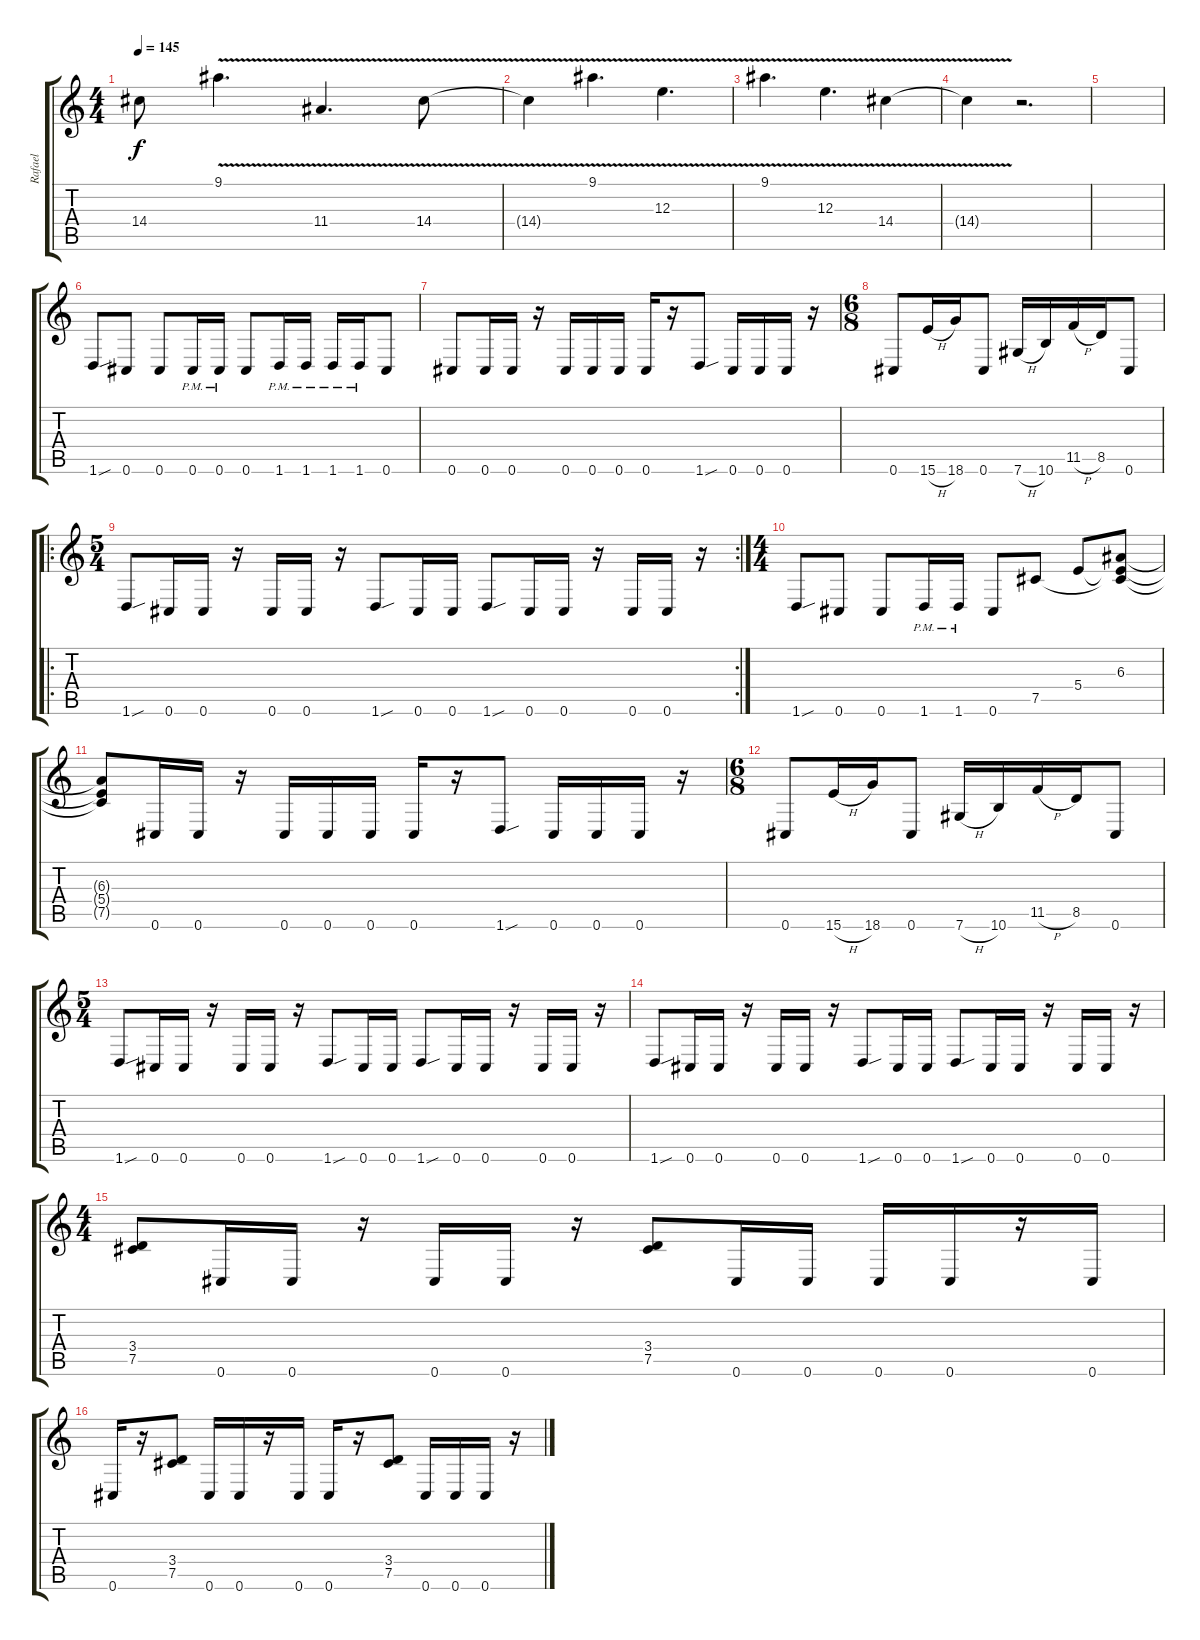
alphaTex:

\track ("Rafael" "Rafael") {instrument distortionguitar}
\staff {score tabs}
\tuning (Db4 Ab3 E3 B2 Gb2 Db2) {hide}
\ts (4 4)
\tempo 145
\clef g2
\ks c
14.4{t}.8{dy f} 9.1{v}.4{d} 11.4{v}.4{d} 14.4{v}.8 |
14.4{t}.4 9.1{v}.4{d} 12.3{v}.4{d} |
9.1{v}.4{d} 12.3{v}.4{d} 14.4{v}.4 |
14.4{t}.4 r.2{d} |
|
1.6{sou}.8 0.6.8 0.6.8 0.6{pm}.16 0.6{pm}.16 0.6.8 1.6{pm}.16 1.6{pm}.16 1.6{pm}.16 1.6{pm}.16 0.6.8 |
0.6.8 0.6.16 0.6.16 r.16 0.6.16 0.6.16 0.6.16 0.6.16 r.16 1.6{sou}.8 0.6.16 0.6.16 0.6.16 r.16 |
\ts (6 8)
0.6.8 15.6{h}.16 18.6.16 0.6.8 7.6{h}.16 10.6.16 11.5{h}.16 8.5.16 0.6.8 |
\ro
\rc 2
\ts (5 4)
1.6{sou}.8 0.6.16 0.6.16 r.16 0.6.16 0.6.16 r.16 1.6{sou}.8 0.6.16 0.6.16 1.6{sou}.8 0.6.16 0.6.16 r.16 0.6.16 0.6.16 r.16 |
\ts (4 4)
1.6{sou}.8 0.6.8 0.6.8 1.6{pm}.16 1.6{pm}.16 0.6.8 7.5.8 5.4.8 (6.3 5.4{t} 7.5{t}).8 |
(6.3{t} 5.4{t} 7.5{t}).8 0.6.16 0.6.16 r.16 0.6.16 0.6.16 0.6.16 0.6.16 r.16 1.6{sou}.8 0.6.16 0.6.16 0.6.16 r.16 |
\ts (6 8)
0.6.8 15.6{h}.16 18.6.16 0.6.8 7.6{h}.16 10.6.16 11.5{h}.16 8.5.16 0.6.8 |
\ts (5 4)
1.6{sou}.8 0.6.16 0.6.16 r.16 0.6.16 0.6.16 r.16 1.6{sou}.8 0.6.16 0.6.16 1.6{sou}.8 0.6.16 0.6.16 r.16 0.6.16 0.6.16 r.16 |
1.6{sou}.8 0.6.16 0.6.16 r.16 0.6.16 0.6.16 r.16 1.6{sou}.8 0.6.16 0.6.16 1.6{sou}.8 0.6.16 0.6.16 r.16 0.6.16 0.6.16 r.16 |
\ts (4 4)
(3.4 7.5).8 0.6.16 0.6.16 r.16 0.6.16 0.6.16 r.16 (3.4 7.5).8 0.6.16 0.6.16 0.6.16 0.6.16 r.16 0.6.16 |
0.6.16 r.16 (3.4 7.5).8 0.6.16 0.6.16 r.16 0.6.16 0.6.16 r.16 (3.4 7.5).8 0.6.16 0.6.16 0.6.16 r.16
